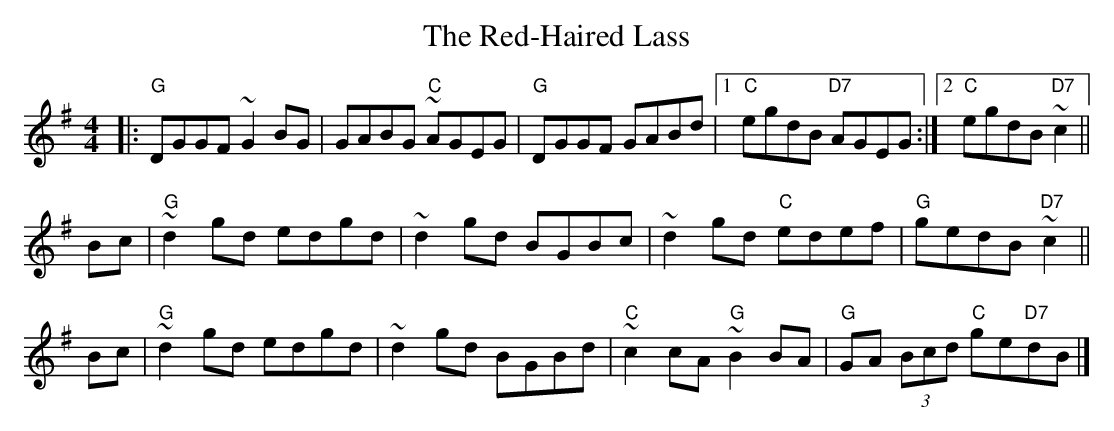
X:1
T: The Red-Haired Lass
M: 4/4
K: G
|: "G"DGGF ~G2 BG | GABG "C"~AGEG | "G"DGGF GABd |1 "C"egdB "D7"AGEG :|2 "C"egdB "D7"~c2 ||
Bc | "G"~d2 gd edgd | ~d2gd BGBc | ~d2 gd "C"edef | "G"gedB "D7"~c2 ||
Bc | "G"~d2 gd edgd | ~d2gd BGBd | "C"~c2 cA "G"~B2 BA | "G"GA (3Bcd "C"ge"D7"dB |]
